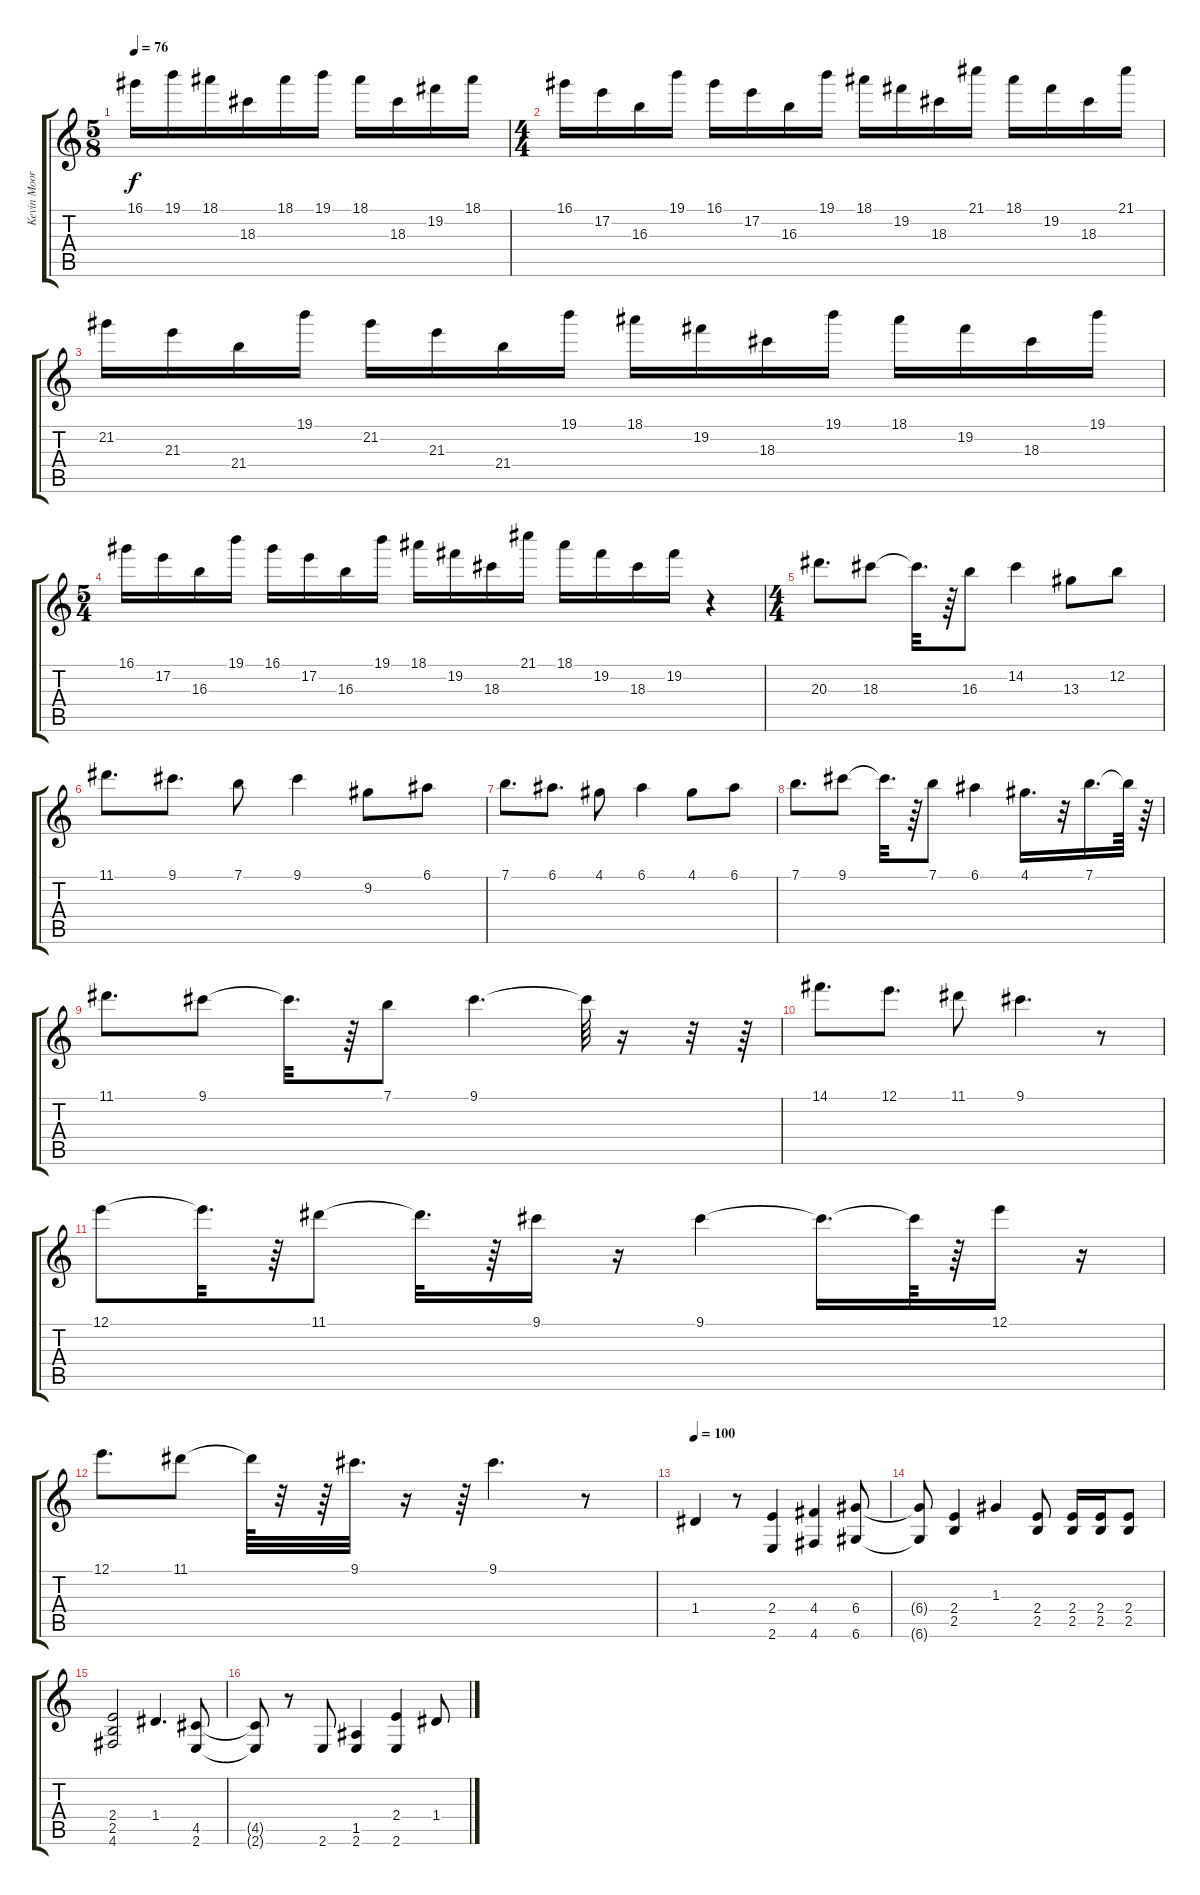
\track ("Kevin Moore (Keyboard)" "Kevin Moor") {instrument drawbarorgan}
\staff {score tabs}
\tuning (E5 B4 G4 D4 A3 D3) {hide}
\ts (5 8)
\tempo 76
\clef g2
\ks c
16.1.16{dy f} 19.1.16 18.1.16 18.3.16 18.1.16 19.1.16 18.1.16 18.3.16 19.2.16 18.1.16 |
\ts (4 4)
16.1.16 17.2.16 16.3.16 19.1.16 16.1.16 17.2.16 16.3.16 19.1.16 18.1.16 19.2.16 18.3.16 21.1.16 18.1.16 19.2.16 18.3.16 21.1.16 |
21.2.16 21.3.16 21.4.16 19.1.16 21.2.16 21.3.16 21.4.16 19.1.16 18.1.16 19.2.16 18.3.16 19.1.16 18.1.16 19.2.16 18.3.16 19.1.16 |
\ts (5 4)
16.1.16 17.2.16 16.3.16 19.1.16 16.1.16 17.2.16 16.3.16 19.1.16 18.1.16 19.2.16 18.3.16 21.1.16 18.1.16 19.2.16 18.3.16 19.2.16 r.4 |
\ts (4 4)
20.3.8{d instrument brightacousticpiano} 18.3.8 18.3{t}.32{d} r.64 16.3.8 14.2.4 13.3.8 12.2.8 |
11.1.8{d} 9.1.8{d} 7.1.8 9.1.4 9.2.8 6.1.8 |
7.1.8{d} 6.1.8{d} 4.1.8 6.1.4 4.1.8 6.1.8 |
7.1.8{d} 9.1.8 9.1{t}.32{d} r.64 7.1.8 6.1.4 4.1.16{d} r.32 7.1.16{d} 7.1{t}.64 r.64 |
11.1.8{d} 9.1.8 9.1{t}.32{d} r.64 7.1.8 9.1.4{d} 9.1{t}.64 r.16 r.32 r.64 |
14.1.8{d} 12.1.8{d} 11.1.8 9.1.4{d} r.8 |
12.1.8 12.1{t}.32{d} r.64 11.1.8 11.1{t}.32{d} r.64 9.1.16 r.16 9.1.4 9.1{t}.16{d} 9.1{t}.64 r.64 12.1.16 r.16 |
12.1.8{d} 11.1.8 11.1{t}.64 r.32 r.64 9.1.32{d} r.16 r.64 9.1.4{d} r.8 |
\tempo 100
1.4.4{volume 13 instrument brightacousticpiano} r.8 (2.4 2.6).4 (4.4 4.6).4 (6.4 6.6).8 |
(6.4{t} 6.6{t}).8 (2.4 2.5).4 1.3.4 (2.4 2.5).8 (2.4 2.5).16 (2.4 2.5).16 (2.4 2.5).8 |
(2.4 2.5 4.6).2 1.4.4{d} (4.5 2.6).8 |
(4.5{t} 2.6{t}).8 r.8 2.6.8 (1.5 2.6).4 (2.4 2.6).4 1.4.8
